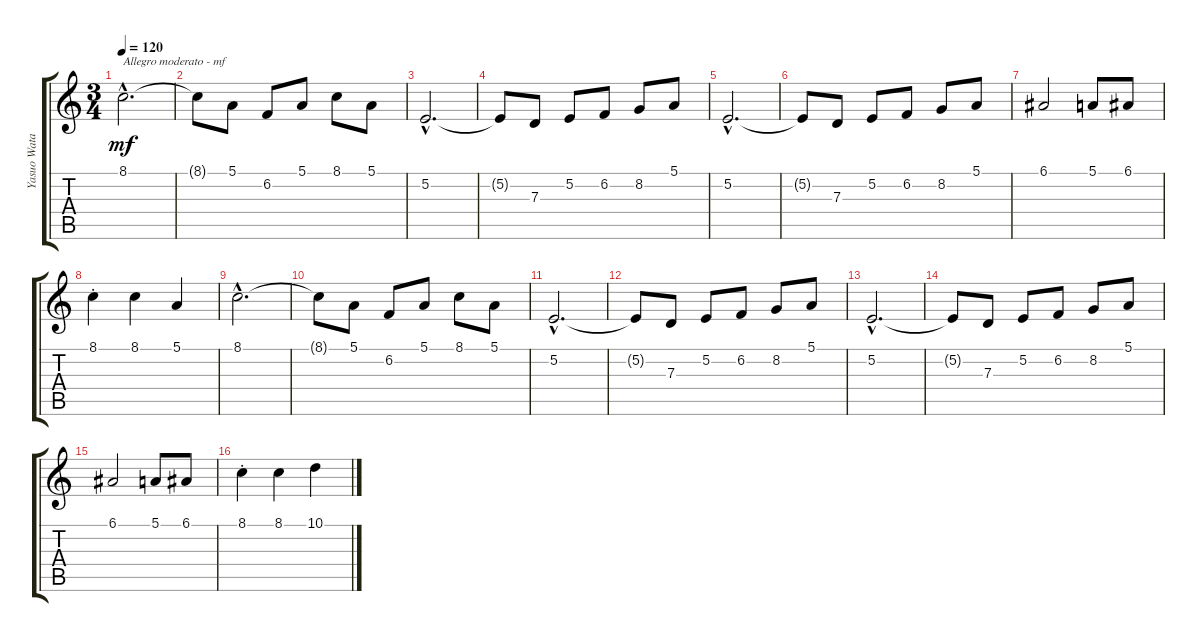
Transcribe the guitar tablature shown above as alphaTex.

\track ("Yasuo Watani" "Yasuo Wata") {instrument harmonica}
\staff {score tabs}
\tuning (E4 B3 G3 D3 A2 E2) {hide}
\ts (3 4)
\tempo 120
\clef g2
\ks c
8.1{hac}.2{d txt "Allegro moderato - mf" dy mf instrument harmonica} |
8.1{t}.8 5.1.8 6.2.8 5.1.8 8.1.8 5.1.8 |
5.2{hac}.2{d} |
5.2{t}.8 7.3.8 5.2.8 6.2.8 8.2.8 5.1.8 |
5.2{hac}.2{d} |
5.2{t}.8 7.3.8 5.2.8 6.2.8 8.2.8 5.1.8 |
6.1.2 5.1.8 6.1.8 |
8.1{st}.4 8.1.4 5.1.4 |
8.1{hac}.2{d} |
8.1{t}.8 5.1.8 6.2.8 5.1.8 8.1.8 5.1.8 |
5.2{hac}.2{d} |
5.2{t}.8 7.3.8 5.2.8 6.2.8 8.2.8 5.1.8 |
5.2{hac}.2{d} |
5.2{t}.8 7.3.8 5.2.8 6.2.8 8.2.8 5.1.8 |
6.1.2 5.1.8 6.1.8 |
8.1{st}.4 8.1.4 10.1.4
